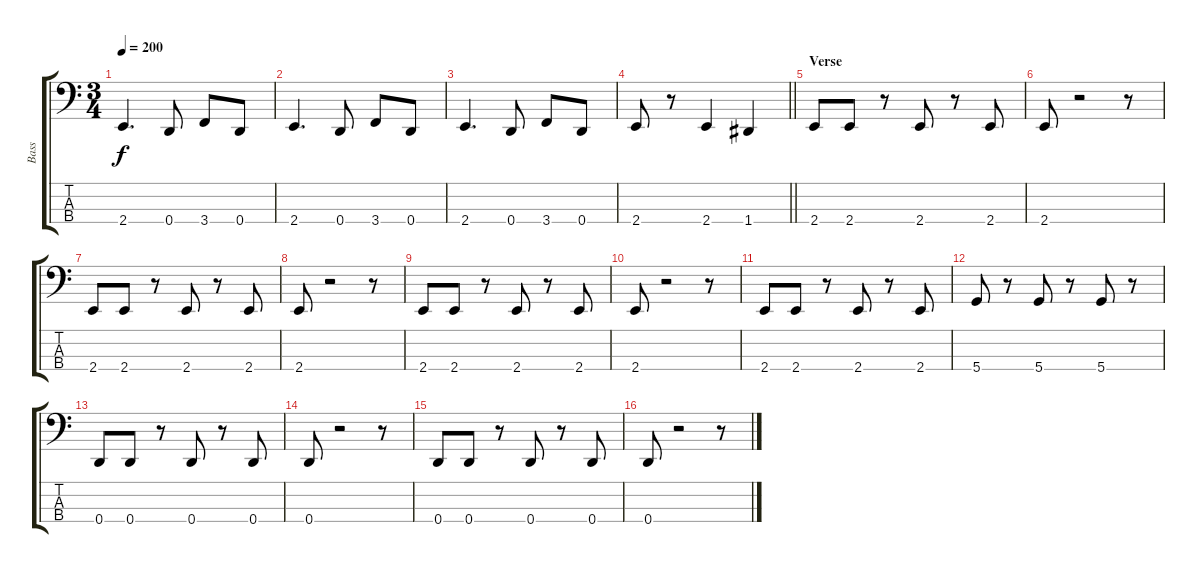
\track ("Bass" "Bass") {instrument electricbassfinger}
\staff {score tabs}
\tuning (G2 D2 A1 D1) {hide}
\ts (3 4)
\tempo 200
\clef f4
\ks c
2.4.4{d dy f} 0.4.8 3.4.8 0.4.8 |
2.4.4{d} 0.4.8 3.4.8 0.4.8 |
2.4.4{d} 0.4.8 3.4.8 0.4.8 |
\barLineRight lightlight
2.4.8 r.8 2.4.4 1.4.4 |
\section ("" "Verse")
2.4.8 2.4.8 r.8 2.4.8 r.8 2.4.8 |
2.4.8 r.2 r.8 |
2.4.8 2.4.8 r.8 2.4.8 r.8 2.4.8 |
2.4.8 r.2 r.8 |
2.4.8 2.4.8 r.8 2.4.8 r.8 2.4.8 |
2.4.8 r.2 r.8 |
2.4.8 2.4.8 r.8 2.4.8 r.8 2.4.8 |
5.4.8 r.8 5.4.8 r.8 5.4.8 r.8 |
0.4.8 0.4.8 r.8 0.4.8 r.8 0.4.8 |
0.4.8 r.2 r.8 |
0.4.8 0.4.8 r.8 0.4.8 r.8 0.4.8 |
0.4.8 r.2 r.8
